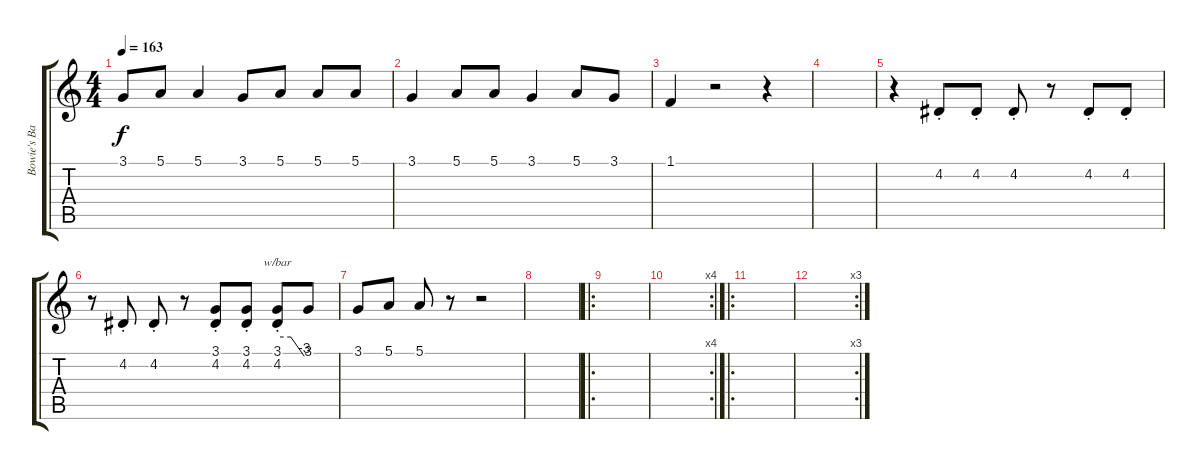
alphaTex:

\track ("Bowie's Back" "Bowie's Ba") {instrument choiraahs}
\staff {score tabs}
\tuning (E4 B3 G3 D3 A2 E2) {hide}
\ts (4 4)
\tempo 163
\clef g2
\ks c
3.1.8{dy f} 5.1.8 5.1.4 3.1.8 5.1.8 5.1.8 5.1.8 |
3.1.4 5.1.8 5.1.8 3.1.4 5.1.8 3.1.8 |
1.1.4 r.2 r.4 |
|
r.4 4.2{st}.8 4.2{st}.8 4.2{st}.8 r.8 4.2{st}.8 4.2{st}.8 |
r.8 4.2{st}.8 4.2{st}.8 r.8 (3.1 4.2{st}).8 (3.1 4.2{st}).8 (3.1 4.2{st}).8{tbe (custom default 0 0 30 0 60 -12)} 3.1.8 |
3.1.8 5.1.8 5.1.8 r.8 r.2 |
|
\ro
|
\rc 4
|
\ro
|
\rc 3
